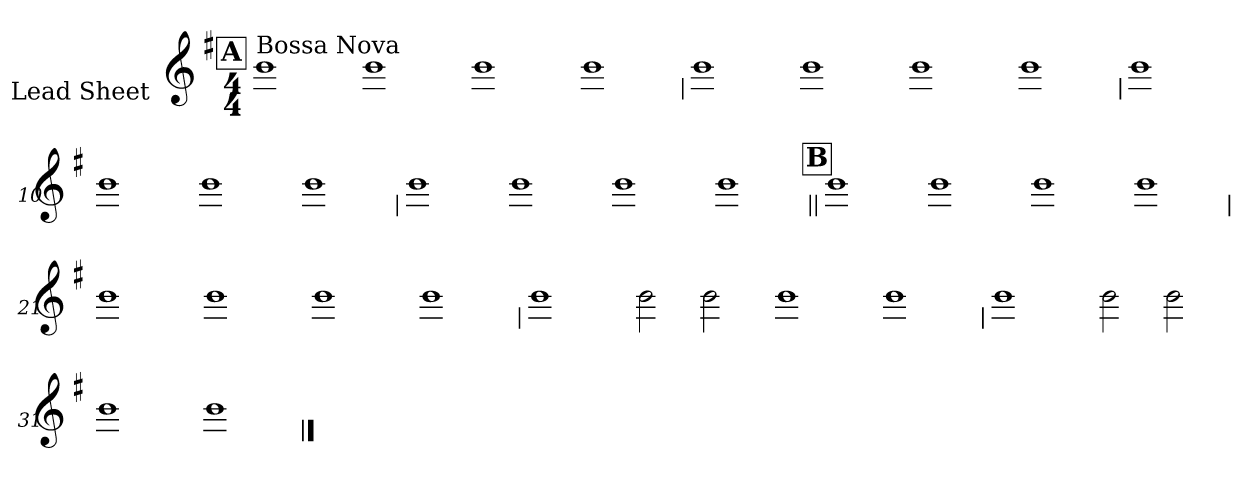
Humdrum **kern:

**kern
*part1
*staff1
*I"Lead Sheet
*stria0
*clefG2
*k[f#]
*G:
*M4/4
!!LO:REH:place=s1:a:t=A
=1||
!LO:TX:a:t=Bossa Nova
1b
=2-
1b
=3-
1b
=4-
1b
!!LO:LB:g=z
=5
1b
=6-
1b
=7-
1b
=8-
1b
!!LO:LB:g=z
=9
1b
=10-
1b
=11-
1b
=12-
1b
!!LO:LB:g=z
=13
1b
=14-
1b
=15-
1b
=16-
1b
!!LO:LB:g=z
!!LO:REH:place=s1:a:t=B
=17||
1b
=18-
1b
=19-
1b
=20-
1b
!!LO:LB:g=z
=21
1b
=22-
1b
=23-
1b
=24-
1b
!!LO:LB:g=z
=25
1b
=26-
2b
2b
=27-
1b
=28-
1b
!!LO:LB:g=z
=29
1b
=30-
2b
2b
=31-
1b
=32-
1b
==
*-
